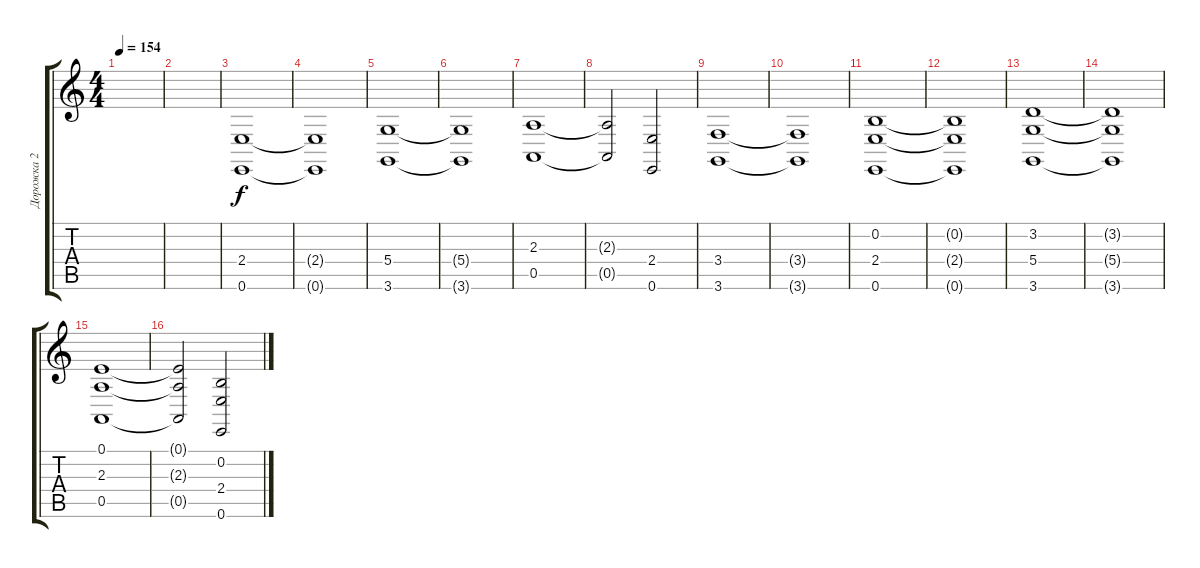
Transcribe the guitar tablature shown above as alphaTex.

\track ("Дорожка 2" "Дорожка 2") {instrument stringensemble1}
\staff {score tabs}
\tuning (E4 B3 G3 D3 A2 E2) {hide}
\ts (4 4)
\tempo 154
\clef g2
\ks c
|
|
(2.4 0.6).1 |
(2.4{t} 0.6{t}).1 |
(5.4 3.6).1 |
(5.4{t} 3.6{t}).1 |
(2.3 0.5).1 |
(2.3{t} 0.5{t}).2 (2.4 0.6).2 |
(3.4 3.6).1 |
(3.4{t} 3.6{t}).1 |
(0.2 2.4 0.6).1 |
(0.2{t} 2.4{t} 0.6{t}).1 |
(3.2 5.4 3.6).1 |
(3.2{t} 5.4{t} 3.6{t}).1 |
(0.1 2.3 0.5).1 |
(0.1{t} 2.3{t} 0.5{t}).2 (0.2 2.4 0.6).2
